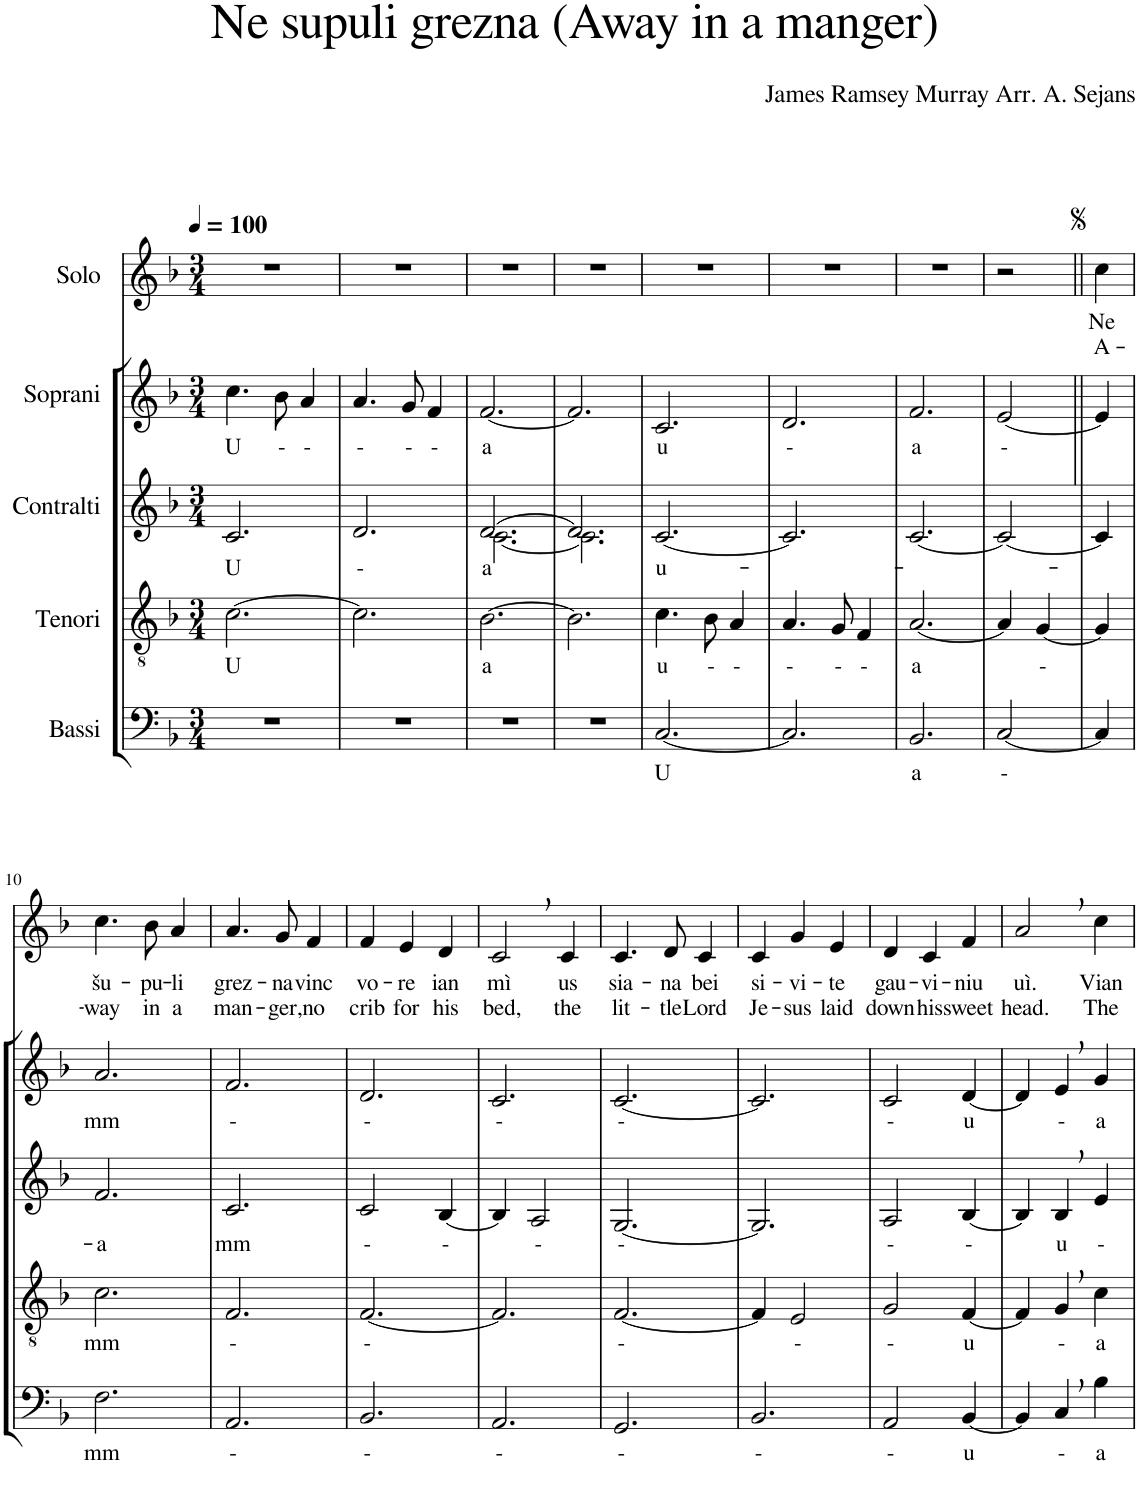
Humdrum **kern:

**kern	**text	**kern	**text	**kern	**text	**kern	**text	**kern	**text	**text
*part5	*part5	*part4	*part4	*part3	*part3	*part2	*part2	*part1	*part1	*part1
*staff5	*staff5	*staff4	*staff4	*staff3	*staff3	*staff2	*staff2	*staff1	*staff1	*staff1
*I"Bassi	*	*I"Tenori	*	*I"Contralti	*	*I"Soprani	*	*I"Solo	*	*
*clefF4	*	*clefGv2	*	*clefG2	*	*clefG2	*	*clefG2	*	*
*k[b-]	*	*k[b-]	*	*k[b-]	*	*k[b-]	*	*k[b-]	*	*
*F:	*	*F:	*	*F:	*	*F:	*	*F:	*	*
*M3/4	*	*M3/4	*	*M3/4	*	*M3/4	*	*M3/4	*	*
*MM100	*	*MM100	*	*MM100	*	*MM100	*	*MM100	*	*
=1	=1	=1	=1	=1	=1	=1	=1	=1	=1	=1
!	!	!	!LO:LY:b	!	!LO:LY:b	!	!LO:LY:b	!	!	!
2.r	.	[2.c\	U	2.c/	U	4.cc\	U	2.r	.	.
!	!	!	!	!	!	!	!LO:LY:b	!	!	!
.	.	.	.	.	.	8b-\	-	.	.	.
!	!	!	!	!	!	!	!LO:LY:b	!	!	!
.	.	.	.	.	.	4a/	-	.	.	.
=2	=2	=2	=2	=2	=2	=2	=2	=2	=2	=2
!	!	!	!	!	!LO:LY:b	!	!LO:LY:b	!	!	!
2.r	.	2.c\]	.	2.d/	-	4.a/	-	2.r	.	.
!	!	!	!	!	!	!	!LO:LY:b	!	!	!
.	.	.	.	.	.	8g/	-	.	.	.
!	!	!	!	!	!	!	!LO:LY:b	!	!	!
.	.	.	.	.	.	4f/	-	.	.	.
=3	=3	=3	=3	=3	=3	=3	=3	=3	=3	=3
!	!	!	!LO:LY:b	!	!LO:LY:b	!	!LO:LY:b	!	!	!
*	*	*	*	*^	*	*	*	*	*	*
2.r	.	[2.B-\	a	[2.d/	[2.c\	a	[2.f/	a	2.r	.	.
=4	=4	=4	=4	=4	=4	=4	=4	=4	=4	=4	=4
2.r	.	2.B-\]	.	2.d/]	2.c\]	.	2.f/]	.	2.r	.	.
=5	=5	=5	=5	=5	=5	=5	=5	=5	=5	=5	=5
!	!LO:LY:b	!	!LO:LY:b	!	!	!LO:LY:b	!	!LO:LY:b	!	!	!
*	*	*	*	*v	*v	*	*	*	*	*	*
[2.C/	U	4.c\	u	[2.c/	u-	2.c/	u	2.r	.	.
!	!	!	!LO:LY:b	!	!	!	!	!	!	!
.	.	8B-\	-	.	.	.	.	.	.	.
!	!	!	!LO:LY:b	!	!	!	!	!	!	!
.	.	4A/	-	.	.	.	.	.	.	.
=6	=6	=6	=6	=6	=6	=6	=6	=6	=6	=6
!	!	!	!LO:LY:b	!	!	!	!LO:LY:b	!	!	!
2.C/]	.	4.A/	-	2.c/]	.	2.d/	-	2.r	.	.
!	!	!	!LO:LY:b	!	!	!	!	!	!	!
.	.	8G/	-	.	.	.	.	.	.	.
!	!	!	!LO:LY:b	!	!	!	!	!	!	!
.	.	4F/	-	.	.	.	.	.	.	.
=7	=7	=7	=7	=7	=7	=7	=7	=7	=7	=7
!	!LO:LY:b	!	!LO:LY:b	!	!	!	!LO:LY:b	!	!	!
2.BB-/	a	[2.A/	a	[2.c/	.	2.f/	a	2.r	.	.
=8	=8	=8	=8	=8	=8	=8	=8	=8	=8	=8
!	!LO:LY:b	!	!	!	!	!	!LO:LY:b	!	!	!
[2C/	-	4A/]	.	2c/_	.	[2e/	-	2r	.	.
!	!	!	!LO:LY:b	!	!	!	!	!	!	!
.	.	[4G/	-	.	.	.	.	.	.	.
=9||	=9||	=9||	=9||	=9||	=9||	=9||	=9||	=9||	=9||	=9||
!	!	!	!	!	!	!	!	!	!LO:LY:b	!LO:LY:b
4C/]	.	4G/]	.	4c/]	.	4e/]	.	4cc\	Ne	A-
!!LO:LB:g=z
=10	=10	=10	=10	=10	=10	=10	=10	=10	=10	=10
!	!LO:LY:b	!	!LO:LY:b	!	!LO:LY:b	!	!LO:LY:b	!	!LO:LY:b	!LO:LY:b
2.F\	mm	2.c\	mm	2.f/	-a	2.a/	mm	4.cc\	šu-	-way
!	!	!	!	!	!	!	!	!	!LO:LY:b	!LO:LY:b
.	.	.	.	.	.	.	.	8b-\	-pu-	in
!	!	!	!	!	!	!	!	!	!LO:LY:b	!LO:LY:b
.	.	.	.	.	.	.	.	4a/	-li	a
=11	=11	=11	=11	=11	=11	=11	=11	=11	=11	=11
!	!LO:LY:b	!	!LO:LY:b	!	!LO:LY:b	!	!LO:LY:b	!	!LO:LY:b	!LO:LY:b
2.AA/	-	2.F/	-	2.c/	mm	2.f/	-	4.a/	grez-	man-
!	!	!	!	!	!	!	!	!	!LO:LY:b	!LO:LY:b
.	.	.	.	.	.	.	.	8g/	-na	-ger,
!	!	!	!	!	!	!	!	!	!LO:LY:b	!LO:LY:b
.	.	.	.	.	.	.	.	4f/	vinc	no
=12	=12	=12	=12	=12	=12	=12	=12	=12	=12	=12
!	!LO:LY:b	!	!LO:LY:b	!	!LO:LY:b	!	!LO:LY:b	!	!LO:LY:b	!LO:LY:b
2.BB-/	-	[2.F/	-	2c/	-	2.d/	-	4f/	vo-	crib
!	!	!	!	!	!	!	!	!	!LO:LY:b	!LO:LY:b
.	.	.	.	.	.	.	.	4e/	-re	for
!	!	!	!	!	!LO:LY:b	!	!	!	!LO:LY:b	!LO:LY:b
.	.	.	.	[4B-/	-	.	.	4d/	ian	his
=13	=13	=13	=13	=13	=13	=13	=13	=13	=13	=13
!	!LO:LY:b	!	!	!	!	!	!LO:LY:b	!	!LO:LY:b	!LO:LY:b
2.AA/	-	2.F/]	.	4B-/]	.	2.c/	-	2c,/	mì	bed,
!	!	!	!	!	!LO:LY:b	!	!	!	!	!
.	.	.	.	2A/	-	.	.	.	.	.
!	!	!	!	!	!	!	!	!	!LO:LY:b	!LO:LY:b
.	.	.	.	.	.	.	.	4c/	us	the
=14	=14	=14	=14	=14	=14	=14	=14	=14	=14	=14
!	!LO:LY:b	!	!LO:LY:b	!	!LO:LY:b	!	!LO:LY:b	!	!LO:LY:b	!LO:LY:b
2.GG/	-	[2.F/	-	[2.G/	-	[2.c/	-	4.c/	sia-	lit-
!	!	!	!	!	!	!	!	!	!LO:LY:b	!LO:LY:b
.	.	.	.	.	.	.	.	8d/	-na	-tle
!	!	!	!	!	!	!	!	!	!LO:LY:b	!LO:LY:b
.	.	.	.	.	.	.	.	4c/	bei	Lord
=15	=15	=15	=15	=15	=15	=15	=15	=15	=15	=15
!	!LO:LY:b	!	!	!	!	!	!	!	!LO:LY:b	!LO:LY:b
2.BB-/	-	4F/]	.	2.G/]	.	2.c/]	.	4c/	si-	Je-
!	!	!	!LO:LY:b	!	!	!	!	!	!LO:LY:b	!LO:LY:b
.	.	2E/	-	.	.	.	.	4g/	-vi-	-sus
!	!	!	!	!	!	!	!	!	!LO:LY:b	!LO:LY:b
.	.	.	.	.	.	.	.	4e/	-te	laid
=16	=16	=16	=16	=16	=16	=16	=16	=16	=16	=16
!	!LO:LY:b	!	!LO:LY:b	!	!LO:LY:b	!	!LO:LY:b	!	!LO:LY:b	!LO:LY:b
2AA/	-	2G/	-	2A/	-	2c/	-	4d/	gau-	down
!	!	!	!	!	!	!	!	!	!LO:LY:b	!LO:LY:b
.	.	.	.	.	.	.	.	4c/	-vi-	his
!	!LO:LY:b	!	!LO:LY:b	!	!LO:LY:b	!	!LO:LY:b	!	!LO:LY:b	!LO:LY:b
[4BB-/	u	[4F/	u	[4B-/	-	[4d/	u	4f/	-niu	sweet
=17	=17	=17	=17	=17	=17	=17	=17	=17	=17	=17
!	!	!	!	!	!	!	!	!	!LO:LY:b	!LO:LY:b
4BB-/]	.	4F/]	.	4B-/]	.	4d/]	.	2a,/	uì.	head.
!	!LO:LY:b	!	!LO:LY:b	!	!LO:LY:b	!	!LO:LY:b	!	!	!
4C,/	-	4G,/	-	4B-,/	u	4e,/	-	.	.	.
!	!LO:LY:b	!	!LO:LY:b	!	!LO:LY:b	!	!LO:LY:b	!	!LO:LY:b	!LO:LY:b
4B-\	a	4c\	a	4e/	-	4g/	a	4cc\	Vian	The
=	=	=	=	=	=	=	=	=	=	=
*-	*-	*-	*-	*-	*-	*-	*-	*-	*-	*-
